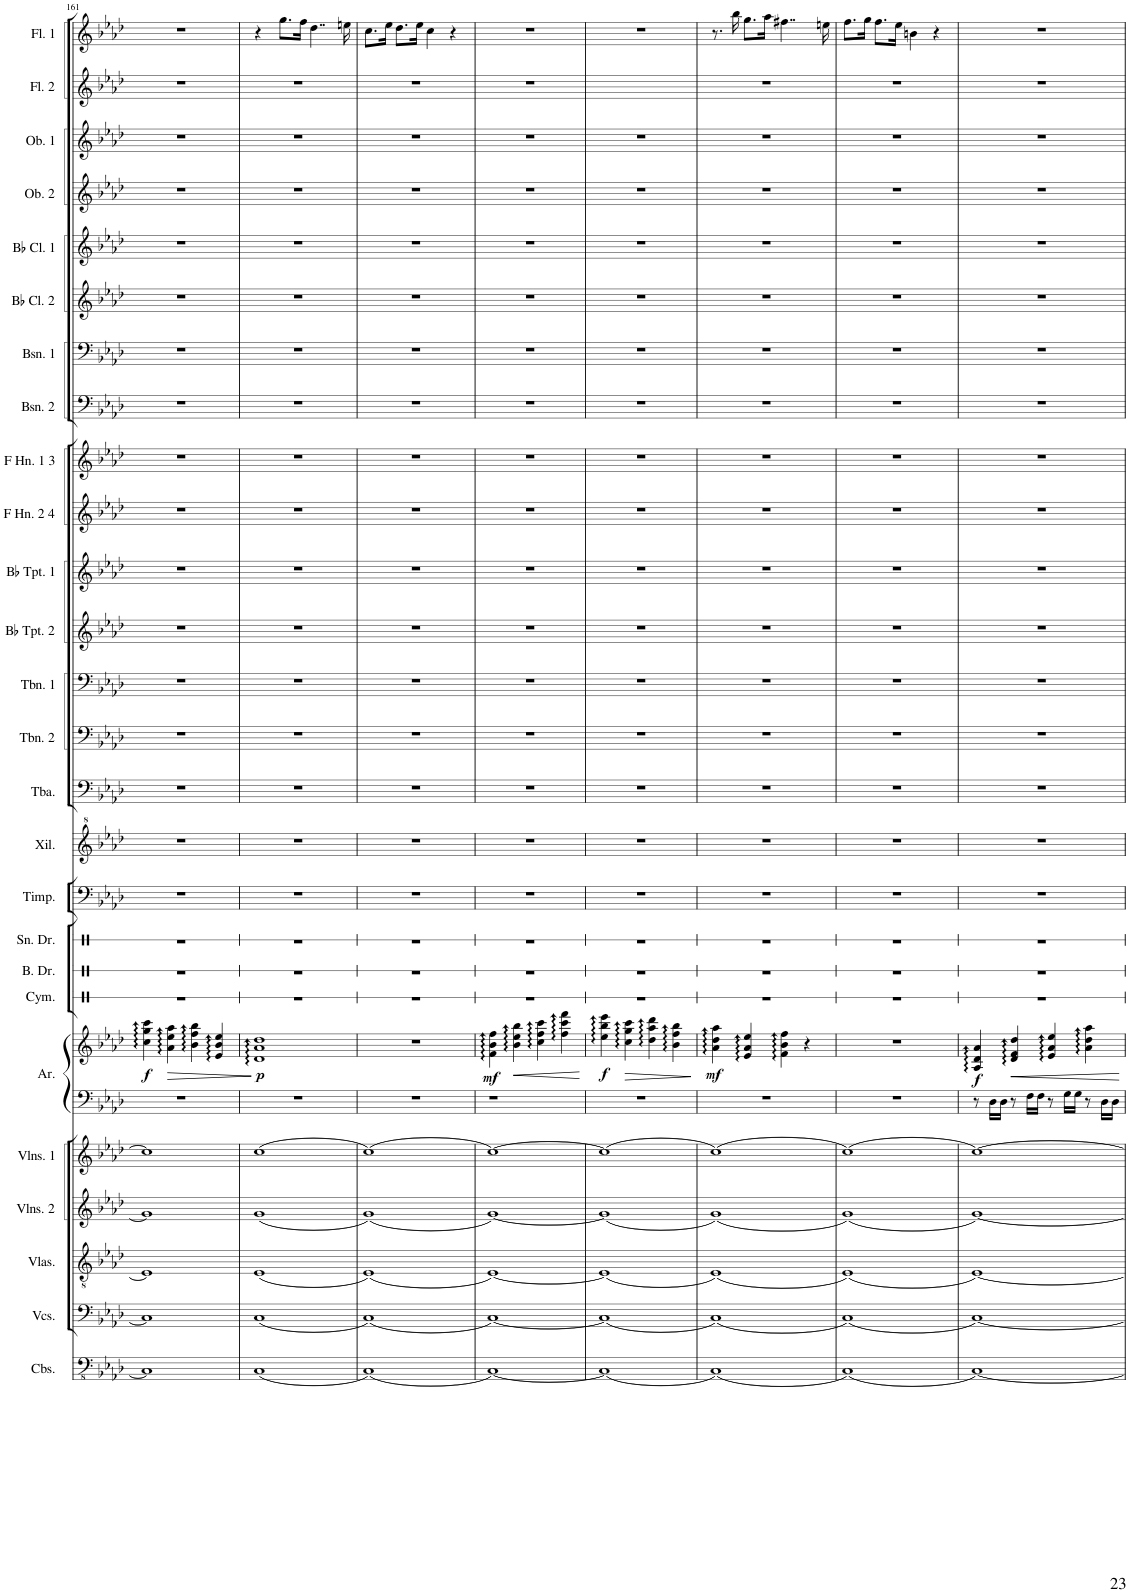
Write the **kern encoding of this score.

**kern	**kern	**kern	**kern	**kern	**kern	**kern	**dynam	**kern	**kern	**kern	**kern	**kern	**kern	**kern	**kern	**kern	**kern	**kern	**kern	**kern	**kern	**kern	**kern	**kern	**kern	**kern	**kern
*part26	*part25	*part24	*part23	*part22	*part21	*part21	*part21	*part20	*part19	*part18	*part17	*part16	*part15	*part14	*part13	*part12	*part11	*part10	*part9	*part8	*part7	*part6	*part5	*part4	*part3	*part2	*part1
*staff27	*staff26	*staff25	*staff24	*staff23	*staff22	*staff21	*staff21/22	*staff20	*staff19	*staff18	*staff17	*staff16	*staff15	*staff14	*staff13	*staff12	*staff11	*staff10	*staff9	*staff8	*staff7	*staff6	*staff5	*staff4	*staff3	*staff2	*staff1
*I"Contrabasses	*I"Violoncellos	*I"Violas	*I"Violins 2	*I"Violins 1	*I"Arpa	*	*	*I"Cymbal	*I"Bass Drum	*I"Snare Drum	*I"Timpani	*I"Xilofono	*I"Tuba	*I"Trombone 2	*I"Trombone 1	*I"Bb Trumpet 2	*I"Bb Trumpet 1	*I"F Horn 2 &amp; 4	*I"F Horn 1 &amp; 3	*I"Bassoon 2	*I"Bassoon 1	*I"Bb Clarinet 2	*I"Bb Clarinet 1	*I"Oboe 2	*I"Oboe 1	*I"Flute 2	*I"Flute 1
*I'Cbs.	*I'Vcs.	*I'Vlas.	*I'Vlns. 2	*I'Vlns. 1	*I'Ar.	*	*	*I'Cym.	*I'B. Dr.	*I'Sn. Dr.	*I'Timp.	*I'Xil.	*I'Tba.	*I'Tbn. 2	*I'Tbn. 1	*I'Bb Tpt. 2	*I'Bb Tpt. 1	*I'F Hn. 2 4	*I'F Hn. 1 3	*I'Bsn. 2	*I'Bsn. 1	*I'Bb Cl. 2	*I'Bb Cl. 1	*I'Ob. 2	*I'Ob. 1	*I'Fl. 2	*I'Fl. 1
!!LO:PB:g=z
*clefFv4	*clefF4	*clefGv2	*clefG2	*clefG2	*clefF4	*clefG2	*	*clefX	*clefX	*clefX	*clefF4	*clefG^2	*clefF4	*clefF4	*clefF4	*clefG2	*clefG2	*clefG2	*clefG2	*clefF4	*clefF4	*clefG2	*clefG2	*clefG2	*clefG2	*clefG2	*clefG2
*	*	*	*	*	*	*	*	*	*	*	*	*	*	*	*	*ITrd1c2	*ITrd1c2	*ITrd4c7	*ITrd4c7	*	*	*ITrd1c2	*ITrd1c2	*	*	*	*
*k[b-e-a-d-]	*k[b-e-a-d-]	*k[b-e-a-d-]	*k[b-e-a-d-]	*k[b-e-a-d-]	*k[b-e-a-d-]	*k[b-e-a-d-]	*	*k[]	*k[]	*k[]	*k[b-e-a-d-]	*k[b-e-a-d-]	*k[b-e-a-d-]	*k[b-e-a-d-]	*k[b-e-a-d-]	*k[b-e-a-d-]	*k[b-e-a-d-]	*k[b-e-a-d-]	*k[b-e-a-d-]	*k[b-e-a-d-]	*k[b-e-a-d-]	*k[b-e-a-d-]	*k[b-e-a-d-]	*k[b-e-a-d-]	*k[b-e-a-d-]	*k[b-e-a-d-]	*k[b-e-a-d-]
*M4/4	*M4/4	*M4/4	*M4/4	*M4/4	*M4/4	*M4/4	*	*M4/4	*M4/4	*M4/4	*M4/4	*M4/4	*M4/4	*M4/4	*M4/4	*M4/4	*M4/4	*M4/4	*M4/4	*M4/4	*M4/4	*M4/4	*M4/4	*M4/4	*M4/4	*M4/4	*M4/4
=161	=161	=161	=161	=161	=161	=161	=161	=161	=161	=161	=161	=161	=161	=161	=161	=161	=161	=161	=161	=161	=161	=161	=161	=161	=161	=161	=161
!	!	!	!	!	!	!	!LO:DY:b	!	!	!	!	!	!	!	!	!	!	!	!	!	!	!	!	!	!	!	!
1CC]	1C]	1E-]	1g]	1cc]	1r	4cc\ 4gg\ 4ccc\	f	1r	1r	1r	1r	1r	1r	1r	1r	1r	1r	1r	1r	1r	1r	1r	1r	1r	1r	1r	1r
!	!	!	!	!	!	!	!LO:HP:b	!	!	!	!	!	!	!	!	!	!	!	!	!	!	!	!	!	!	!	!
.	.	.	.	.	.	4a-\ 4ee-\ 4aa-\	>	.	.	.	.	.	.	.	.	.	.	.	.	.	.	.	.	.	.	.	.
.	.	.	.	.	.	4b-\ 4ff\ 4bb-\	.	.	.	.	.	.	.	.	.	.	.	.	.	.	.	.	.	.	.	.	.
.	.	.	.	.	.	4e-/ 4b-/ 4ee-/	.	.	.	.	.	.	.	.	.	.	.	.	.	.	.	.	.	.	.	.	.
.	.	.	.	.	.	.	]	.	.	.	.	.	.	.	.	.	.	.	.	.	.	.	.	.	.	.	.
=162	=162	=162	=162	=162	=162	=162	=162	=162	=162	=162	=162	=162	=162	=162	=162	=162	=162	=162	=162	=162	=162	=162	=162	=162	=162	=162	=162
!	!	!	!	!	!	!	!LO:DY:b	!	!	!	!	!	!	!	!	!	!	!	!	!	!	!	!	!	!	!	!
(1CC	(1C	(1E-	(1g	(1cc	1r	1d- 1a- 1dd-	p	1r	1r	1r	1r	1r	1r	1r	1r	1r	1r	1r	1r	1r	1r	1r	1r	1r	1r	1r	4r
.	.	.	.	.	.	.	.	.	.	.	.	.	.	.	.	.	.	.	.	.	.	.	.	.	.	.	8.gg\L
.	.	.	.	.	.	.	.	.	.	.	.	.	.	.	.	.	.	.	.	.	.	.	.	.	.	.	16ff\Jk
.	.	.	.	.	.	.	.	.	.	.	.	.	.	.	.	.	.	.	.	.	.	.	.	.	.	.	4..dd-\
.	.	.	.	.	.	.	.	.	.	.	.	.	.	.	.	.	.	.	.	.	.	.	.	.	.	.	16een\
=163	=163	=163	=163	=163	=163	=163	=163	=163	=163	=163	=163	=163	=163	=163	=163	=163	=163	=163	=163	=163	=163	=163	=163	=163	=163	=163	=163
(1CC)	(1C)	(1E-)	(1g)	(1cc)	1r	1r	.	1r	1r	1r	1r	1r	1r	1r	1r	1r	1r	1r	1r	1r	1r	1r	1r	1r	1r	1r	8.cc\L
.	.	.	.	.	.	.	.	.	.	.	.	.	.	.	.	.	.	.	.	.	.	.	.	.	.	.	16ee-\Jk
.	.	.	.	.	.	.	.	.	.	.	.	.	.	.	.	.	.	.	.	.	.	.	.	.	.	.	8.dd-\L
.	.	.	.	.	.	.	.	.	.	.	.	.	.	.	.	.	.	.	.	.	.	.	.	.	.	.	16ee-\Jk
.	.	.	.	.	.	.	.	.	.	.	.	.	.	.	.	.	.	.	.	.	.	.	.	.	.	.	4cc\
.	.	.	.	.	.	.	.	.	.	.	.	.	.	.	.	.	.	.	.	.	.	.	.	.	.	.	4r
=164	=164	=164	=164	=164	=164	=164	=164	=164	=164	=164	=164	=164	=164	=164	=164	=164	=164	=164	=164	=164	=164	=164	=164	=164	=164	=164	=164
!	!	!	!	!	!	!	!LO:DY:b	!	!	!	!	!	!	!	!	!	!	!	!	!	!	!	!	!	!	!	!
[1CC)	[1C)	[1E-)	[1g)	[1cc)	1r	4f\ 4b-\ 4ff\	mf	1r	1r	1r	1r	1r	1r	1r	1r	1r	1r	1r	1r	1r	1r	1r	1r	1r	1r	1r	1r
!	!	!	!	!	!	!	!LO:HP:b	!	!	!	!	!	!	!	!	!	!	!	!	!	!	!	!	!	!	!	!
.	.	.	.	.	.	4b-\ 4ee-\ 4bb-\	<	.	.	.	.	.	.	.	.	.	.	.	.	.	.	.	.	.	.	.	.
.	.	.	.	.	.	4cc\ 4ff\ 4ccc\	.	.	.	.	.	.	.	.	.	.	.	.	.	.	.	.	.	.	.	.	.
.	.	.	.	.	.	4ff\ 4ccc\ 4fff\	.	.	.	.	.	.	.	.	.	.	.	.	.	.	.	.	.	.	.	.	.
.	.	.	.	.	.	.	[	.	.	.	.	.	.	.	.	.	.	.	.	.	.	.	.	.	.	.	.
=165	=165	=165	=165	=165	=165	=165	=165	=165	=165	=165	=165	=165	=165	=165	=165	=165	=165	=165	=165	=165	=165	=165	=165	=165	=165	=165	=165
!	!	!	!	!	!	!	!LO:DY:b	!	!	!	!	!	!	!	!	!	!	!	!	!	!	!	!	!	!	!	!
(1CC]	(1C]	(1E-]	(1g]	(1cc]	1r	4ee-\ 4bb-\ 4eee-\	f	1r	1r	1r	1r	1r	1r	1r	1r	1r	1r	1r	1r	1r	1r	1r	1r	1r	1r	1ryy	1r
!	!	!	!	!	!	!	!LO:HP:b	!	!	!	!	!	!	!	!	!	!	!	!	!	!	!	!	!	!	!	!
.	.	.	.	.	.	4cc\ 4gg\ 4ccc\	>	.	.	.	.	.	.	.	.	.	.	.	.	.	.	.	.	.	.	.	.
.	.	.	.	.	.	4dd-\ 4aa-\ 4ddd-\	.	.	.	.	.	.	.	.	.	.	.	.	.	.	.	.	.	.	.	.	.
.	.	.	.	.	.	4b-\ 4ff\ 4bb-\	.	.	.	.	.	.	.	.	.	.	.	.	.	.	.	.	.	.	.	.	.
.	.	.	.	.	.	.	]	.	.	.	.	.	.	.	.	.	.	.	.	.	.	.	.	.	.	.	.
=166	=166	=166	=166	=166	=166	=166	=166	=166	=166	=166	=166	=166	=166	=166	=166	=166	=166	=166	=166	=166	=166	=166	=166	=166	=166	=166	=166
!	!	!	!	!	!	!	!LO:DY:b	!	!	!	!	!	!	!	!	!	!	!	!	!	!	!	!	!	!	!	!
(1CC)	(1C)	(1E-)	(1g)	(1cc)	1r	4a-\ 4dd-\ 4aa-\	mf	1r	1r	1r	1r	1r	1r	1r	1r	1r	1r	1r	1r	1r	1r	1r	1r	1r	1r	1r	8.r
.	.	.	.	.	.	.	.	.	.	.	.	.	.	.	.	.	.	.	.	.	.	.	.	.	.	.	16bb-\
.	.	.	.	.	.	4e-/ 4a-/ 4ee-/	.	.	.	.	.	.	.	.	.	.	.	.	.	.	.	.	.	.	.	.	8.gg\L
.	.	.	.	.	.	.	.	.	.	.	.	.	.	.	.	.	.	.	.	.	.	.	.	.	.	.	16aa-\Jk
.	.	.	.	.	.	4f\ 4b-\ 4ff\	.	.	.	.	.	.	.	.	.	.	.	.	.	.	.	.	.	.	.	.	4..ff#X\
.	.	.	.	.	.	4r	.	.	.	.	.	.	.	.	.	.	.	.	.	.	.	.	.	.	.	.	.
.	.	.	.	.	.	.	.	.	.	.	.	.	.	.	.	.	.	.	.	.	.	.	.	.	.	.	16een\
=167	=167	=167	=167	=167	=167	=167	=167	=167	=167	=167	=167	=167	=167	=167	=167	=167	=167	=167	=167	=167	=167	=167	=167	=167	=167	=167	=167
(1CC)	(1C)	(1E-)	(1g)	(1cc)	1r	1r	.	1r	1r	1r	1r	1r	1r	1r	1r	1r	1r	1r	1r	1r	1r	1r	1r	1r	1r	1r	8.ff\L
.	.	.	.	.	.	.	.	.	.	.	.	.	.	.	.	.	.	.	.	.	.	.	.	.	.	.	16gg\Jk
.	.	.	.	.	.	.	.	.	.	.	.	.	.	.	.	.	.	.	.	.	.	.	.	.	.	.	8.ff\L
.	.	.	.	.	.	.	.	.	.	.	.	.	.	.	.	.	.	.	.	.	.	.	.	.	.	.	16ee-\Jk
.	.	.	.	.	.	.	.	.	.	.	.	.	.	.	.	.	.	.	.	.	.	.	.	.	.	.	4bn\
.	.	.	.	.	.	.	.	.	.	.	.	.	.	.	.	.	.	.	.	.	.	.	.	.	.	.	4r
=168	=168	=168	=168	=168	=168	=168	=168	=168	=168	=168	=168	=168	=168	=168	=168	=168	=168	=168	=168	=168	=168	=168	=168	=168	=168	=168	=168
!	!	!	!	!	!	!	!LO:DY:b	!	!	!	!	!	!	!	!	!	!	!	!	!	!	!	!	!	!	!	!
[1CC)	[1C)	[1E-)	[1g)	[1cc)	8r	4A-/ 4d-/ 4a-/	f	1r	1r	1r	1r	1r	1r	1r	1r	1r	1r	1r	1r	1r	1r	1r	1r	1r	1r	1r	1r
.	.	.	.	.	16D-\LL	.	.	.	.	.	.	.	.	.	.	.	.	.	.	.	.	.	.	.	.	.	.
.	.	.	.	.	16D-\JJ	.	.	.	.	.	.	.	.	.	.	.	.	.	.	.	.	.	.	.	.	.	.
!	!	!	!	!	!	!	!LO:HP:b	!	!	!	!	!	!	!	!	!	!	!	!	!	!	!	!	!	!	!	!
.	.	.	.	.	8r	4d-/ 4f/ 4dd-/	<	.	.	.	.	.	.	.	.	.	.	.	.	.	.	.	.	.	.	.	.
.	.	.	.	.	16F\LL	.	.	.	.	.	.	.	.	.	.	.	.	.	.	.	.	.	.	.	.	.	.
.	.	.	.	.	16F\JJ	.	.	.	.	.	.	.	.	.	.	.	.	.	.	.	.	.	.	.	.	.	.
.	.	.	.	.	8r	4e-/ 4a-/ 4ee-/	.	.	.	.	.	.	.	.	.	.	.	.	.	.	.	.	.	.	.	.	.
.	.	.	.	.	16G\LL	.	.	.	.	.	.	.	.	.	.	.	.	.	.	.	.	.	.	.	.	.	.
.	.	.	.	.	16G\JJ	.	.	.	.	.	.	.	.	.	.	.	.	.	.	.	.	.	.	.	.	.	.
.	.	.	.	.	8r	4a-\ 4dd-\ 4aa-\	.	.	.	.	.	.	.	.	.	.	.	.	.	.	.	.	.	.	.	.	.
.	.	.	.	.	16D-\LL	.	.	.	.	.	.	.	.	.	.	.	.	.	.	.	.	.	.	.	.	.	.
.	.	.	.	.	16D-\JJ	.	.	.	.	.	.	.	.	.	.	.	.	.	.	.	.	.	.	.	.	.	.
.	.	.	.	.	.	.	[	.	.	.	.	.	.	.	.	.	.	.	.	.	.	.	.	.	.	.	.
=	=	=	=	=	=	=	=	=	=	=	=	=	=	=	=	=	=	=	=	=	=	=	=	=	=	=	=
*-	*-	*-	*-	*-	*-	*-	*-	*-	*-	*-	*-	*-	*-	*-	*-	*-	*-	*-	*-	*-	*-	*-	*-	*-	*-	*-	*-
